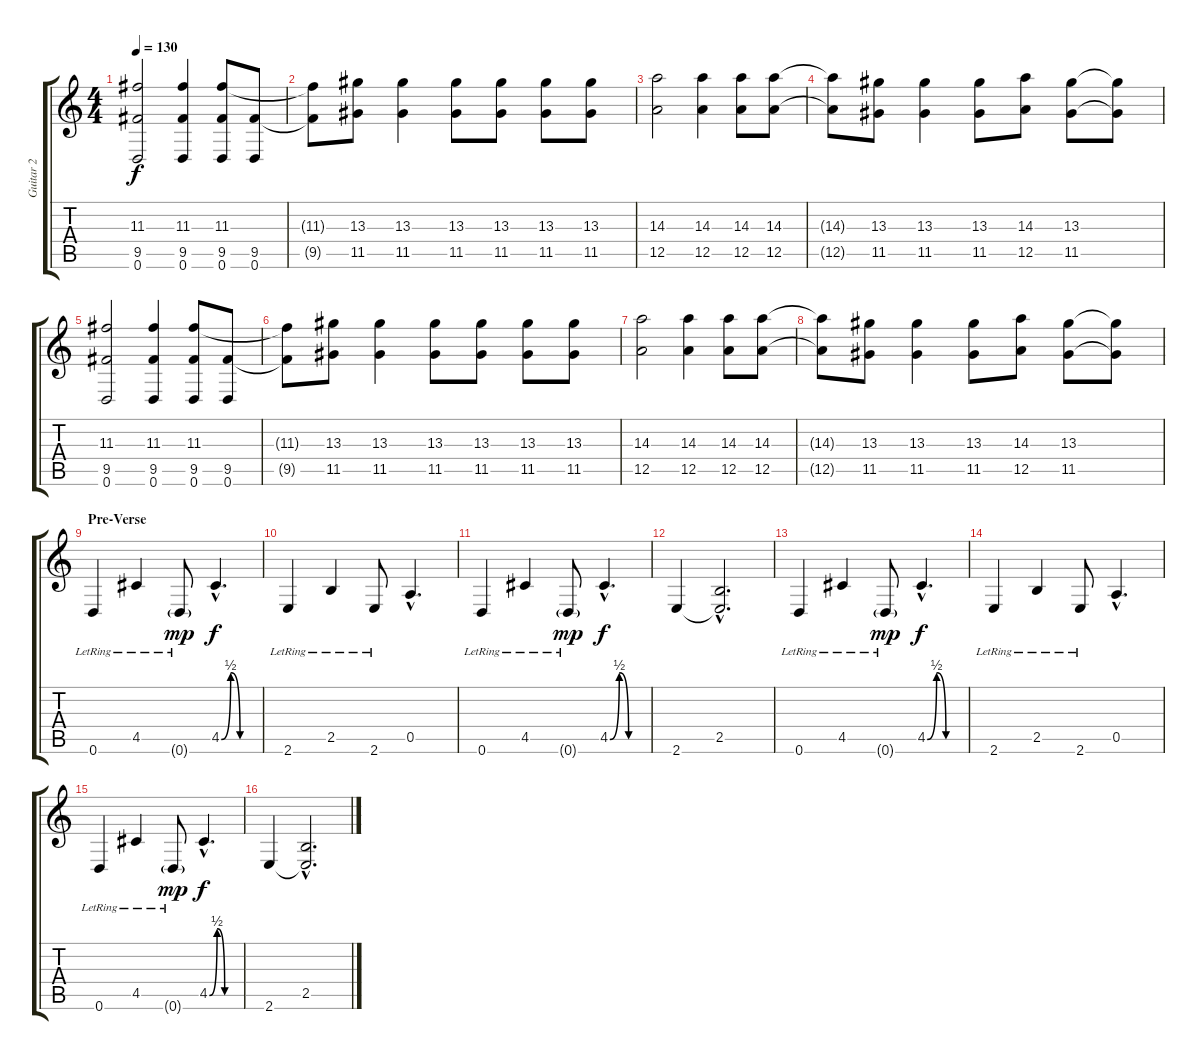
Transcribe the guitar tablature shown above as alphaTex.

\track ("Guitar 2" "Guitar 2") {instrument distortionguitar}
\staff {score tabs}
\tuning (E4 B3 G3 D3 A2 D2) {hide}
\ts (4 4)
\tempo 130
\clef g2
\ks c
(11.3 9.5 0.6).2{dy f instrument distortionguitar} (11.3 9.5 0.6).4 (11.3 9.5 0.6).8 (9.5 0.6).8 |
(11.3{t} 9.5{t}).8 (13.3 11.5).8 (13.3 11.5).4 (13.3 11.5).8 (13.3 11.5).8 (13.3 11.5).8 (13.3 11.5).8 |
(14.3 12.5).2{instrument distortionguitar} (14.3 12.5).4 (14.3 12.5).8 (14.3 12.5).8 |
(14.3{t} 12.5{t}).8 (13.3 11.5).8 (13.3 11.5).4 (13.3 11.5).8 (14.3 12.5).8 (13.3 11.5).8 (13.3{t} 11.5{t}).8 |
(11.3 9.5 0.6).2{instrument distortionguitar} (11.3 9.5 0.6).4 (11.3 9.5 0.6).8 (9.5 0.6).8 |
(11.3{t} 9.5{t}).8 (13.3 11.5).8 (13.3 11.5).4 (13.3 11.5).8 (13.3 11.5).8 (13.3 11.5).8 (13.3 11.5).8 |
(14.3 12.5).2{instrument distortionguitar} (14.3 12.5).4 (14.3 12.5).8 (14.3 12.5).8 |
(14.3{t} 12.5{t}).8 (13.3 11.5).8 (13.3 11.5).4 (13.3 11.5).8 (14.3 12.5).8 (13.3 11.5).8 (13.3{t} 11.5{t}).8 |
\section ("" "Pre-Verse")
0.6{lr}.4 4.5{lr}.4 0.6{g lr}.8{dy mp} 4.5{be (custom 0 0 15 2 30 0 45 0 60 0) hac}.4{d dy f} |
2.6{lr}.4 2.5{lr}.4 2.6{lr}.8 0.5{hac}.4{d} |
0.6{lr}.4 4.5{lr}.4 0.6{g lr}.8{dy mp} 4.5{be (custom 0 0 15 2 30 0 45 0 60 0) hac}.4{d dy f} |
2.6.4 (2.5{hac} 2.6{hac t}).2{d} |
0.6{lr}.4 4.5{lr}.4 0.6{g lr}.8{dy mp} 4.5{be (custom 0 0 15 2 30 0 45 0 60 0) hac}.4{d dy f} |
2.6{lr}.4 2.5{lr}.4 2.6{lr}.8 0.5{hac}.4{d} |
0.6{lr}.4 4.5{lr}.4 0.6{g lr}.8{dy mp} 4.5{be (custom 0 0 15 2 30 0 45 0 60 0) hac}.4{d dy f} |
2.6.4 (2.5{hac} 2.6{hac t}).2{d}
